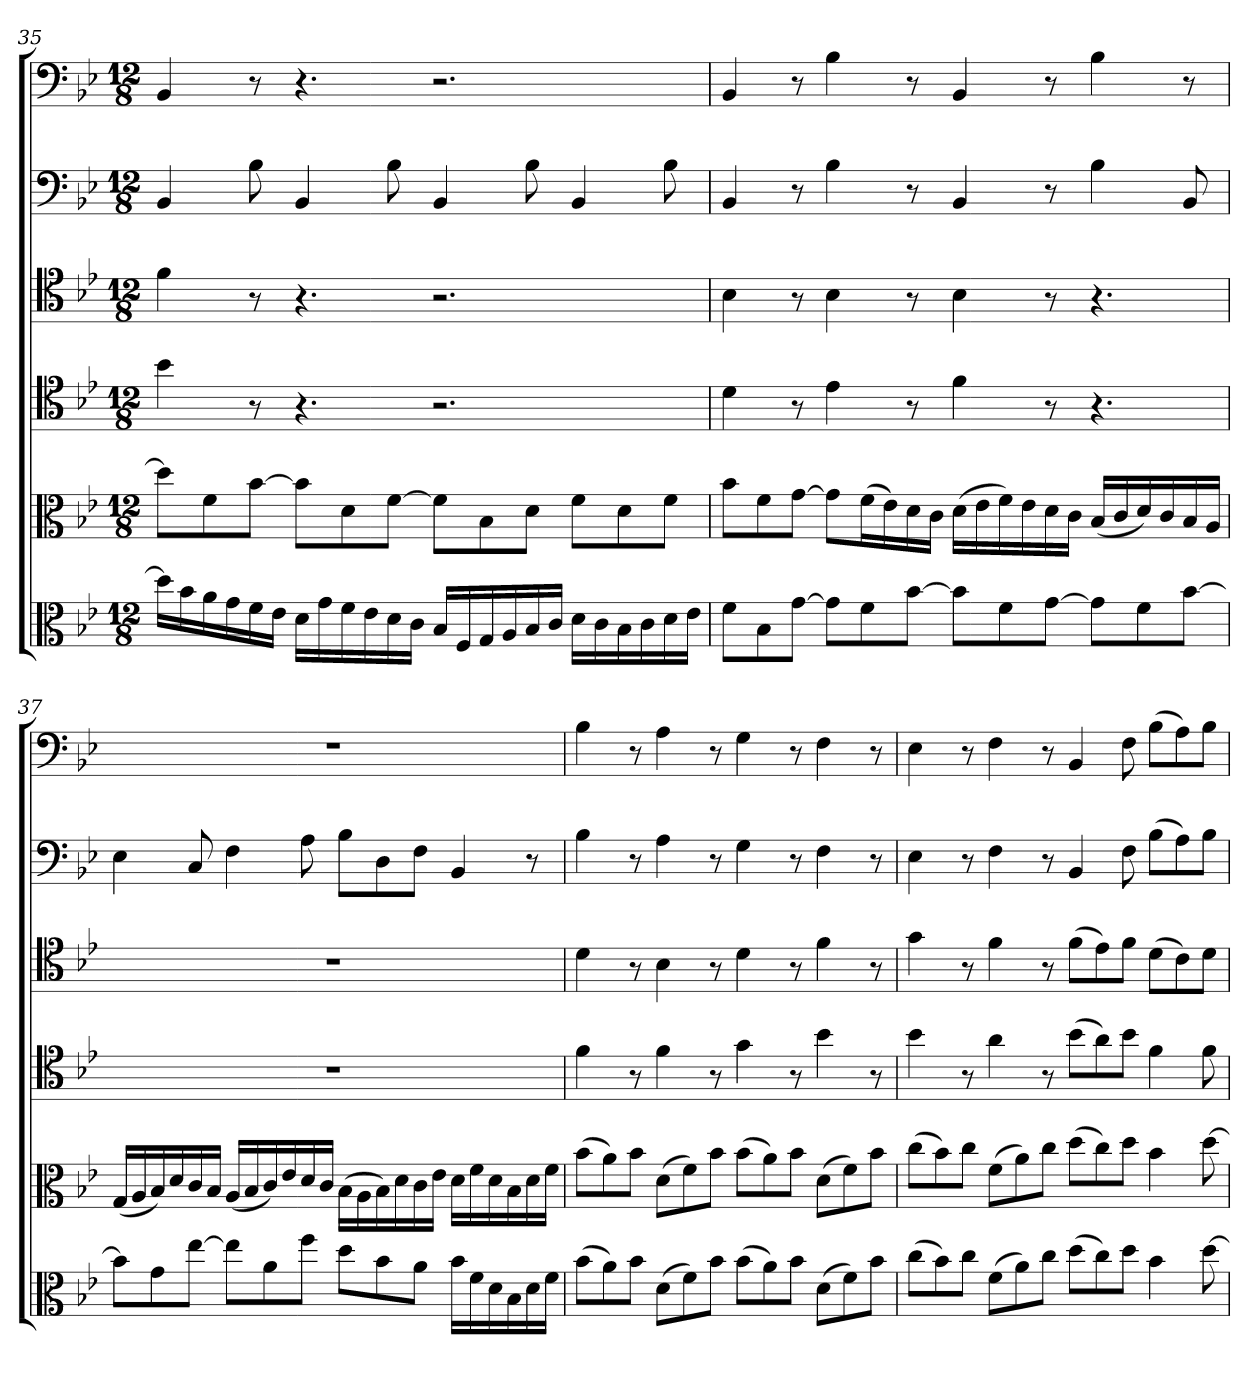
**kern	**kern	**kern	**kern	**kern	**kern
*part6	*part5	*part4	*part3	*part2	*part1
*staff6	*staff5	*staff4	*staff3	*staff2	*staff1
*clefC3	*clefC3	*clefC4	*clefC4	*clefF4	*clefF4
*k[b-e-]	*k[b-e-]	*k[b-e-]	*k[b-e-]	*k[b-e-]	*k[b-e-]
*B-:	*B-:	*B-:	*B-:	*B-:	*B-:
*M12/8	*M12/8	*M12/8	*M12/8	*M12/8	*M12/8
=35	=35	=35	=35	=35	=35
16dd\LL]	8dd\L]	4b-\	4f\	4BB-/	4BB-/
16b-\	.	.	.	.	.
16a\	8f\	.	.	.	.
16g\	.	.	.	.	.
16f\	[8b-\J	8r	8r	8B-\	8r
16e-\JJ	.	.	.	.	.
16d\LL	8b-\L]	4.r	4.r	4BB-/	4.r
16g\	.	.	.	.	.
16f\	8d\	.	.	.	.
16e-\	.	.	.	.	.
16d\	[8f\J	.	.	8B-\	.
16c\JJ	.	.	.	.	.
16B-/LL	8f\L]	2.r	2.r	4BB-/	2.r
16F/	.	.	.	.	.
16G/	8B-\	.	.	.	.
16A/	.	.	.	.	.
16B-/	8d\J	.	.	8B-\	.
16c/JJ	.	.	.	.	.
16d\LL	8f\L	.	.	4BB-/	.
16c\	.	.	.	.	.
16B-\	8d\	.	.	.	.
16c\	.	.	.	.	.
16d\	8f\J	.	.	8B-\	.
16e-\JJ	.	.	.	.	.
=36	=36	=36	=36	=36	=36
8f\L	8b-\L	4d\	4B-\	4BB-/	4BB-/
8B-\	8f\	.	.	.	.
[8g\J	[8g\J	8r	8r	8r	8r
8g\L]	8g\L]	4e-\	4B-\	4B-\	4B-\
8f\	(16f\L	.	.	.	.
.	16e-\)	.	.	.	.
[8b-\J	16d\	8r	8r	8r	8r
.	16c\JJ	.	.	.	.
8b-\L]	(16d\LL	4f\	4B-\	4BB-/	4BB-/
.	16e-\	.	.	.	.
8f\	16f\)	.	.	.	.
.	16e-\	.	.	.	.
[8g\J	16d\	8r	8r	8r	8r
.	16c\JJ	.	.	.	.
8g\L]	(16B-/LL	4.r	4.r	4B-\	4B-\
.	16c/	.	.	.	.
8f\	16d/)	.	.	.	.
.	16c/	.	.	.	.
[8b-\J	16B-/	.	.	8BB-/	8r
.	16A/JJ	.	.	.	.
=37	=37	=37	=37	=37	=37
8b-\L]	(16G/LL	1.r	1.r	4E-\	1.r
.	16A/	.	.	.	.
8g\	16B-/)	.	.	.	.
.	16d/	.	.	.	.
[8ee-\J	16c/	.	.	8C/	.
.	16B-/JJ	.	.	.	.
8ee-\L]	(16A/LL	.	.	4F\	.
.	16B-/	.	.	.	.
8a\	16c/)	.	.	.	.
.	16e-/	.	.	.	.
8ff\J	16d/	.	.	8A\	.
.	16c/JJ	.	.	.	.
8dd\L	(16B-\LL	.	.	8B-\L	.
.	16A\	.	.	.	.
8b-\	16B-\)	.	.	8D\	.
.	16d\	.	.	.	.
8a\J	16c\	.	.	8F\J	.
.	16e-\JJ	.	.	.	.
16b-\LL	16d\LL	.	.	4BB-/	.
16f\	16f\	.	.	.	.
16d\	16d\	.	.	.	.
16B-\	16B-\	.	.	.	.
16d\	16d\	.	.	8r	.
16f\JJ	16f\JJ	.	.	.	.
=38	=38	=38	=38	=38	=38
(8b-\L	(8b-\L	4f\	4d\	4B-\	4B-\
8a\)	8a\)	.	.	.	.
8b-\J	8b-\J	8r	8r	8r	8r
(8d\L	(8d\L	4f\	4B-\	4A\	4A\
8f\)	8f\)	.	.	.	.
8b-\J	8b-\J	8r	8r	8r	8r
(8b-\L	(8b-\L	4g\	4d\	4G\	4G\
8a\)	8a\)	.	.	.	.
8b-\J	8b-\J	8r	8r	8r	8r
(8d\L	(8d\L	4b-\	4f\	4F\	4F\
8f\)	8f\)	.	.	.	.
8b-\J	8b-\J	8r	8r	8r	8r
=39	=39	=39	=39	=39	=39
(8cc\L	(8cc\L	4b-\	4g\	4E-\	4E-\
8b-\)	8b-\)	.	.	.	.
8cc\J	8cc\J	8r	8r	8r	8r
(8f\L	(8f\L	4a\	4f\	4F\	4F\
8a\)	8a\)	.	.	.	.
8cc\J	8cc\J	8r	8r	8r	8r
(8dd\L	(8dd\L	(8b-\L	(8f\L	4BB-/	4BB-/
8cc\)	8cc\)	8a\)	8e-\)	.	.
8dd\J	8dd\J	8b-\J	8f\J	8F\	8F\
4b-\	4b-\	4f\	(8d\L	(8B-\L	(8B-\L
.	.	.	8c\)	8A\)	8A\)
[8dd\	[8dd\	8f\	8d\J	8B-\J	8B-\J
=	=	=	=	=	=
*-	*-	*-	*-	*-	*-
